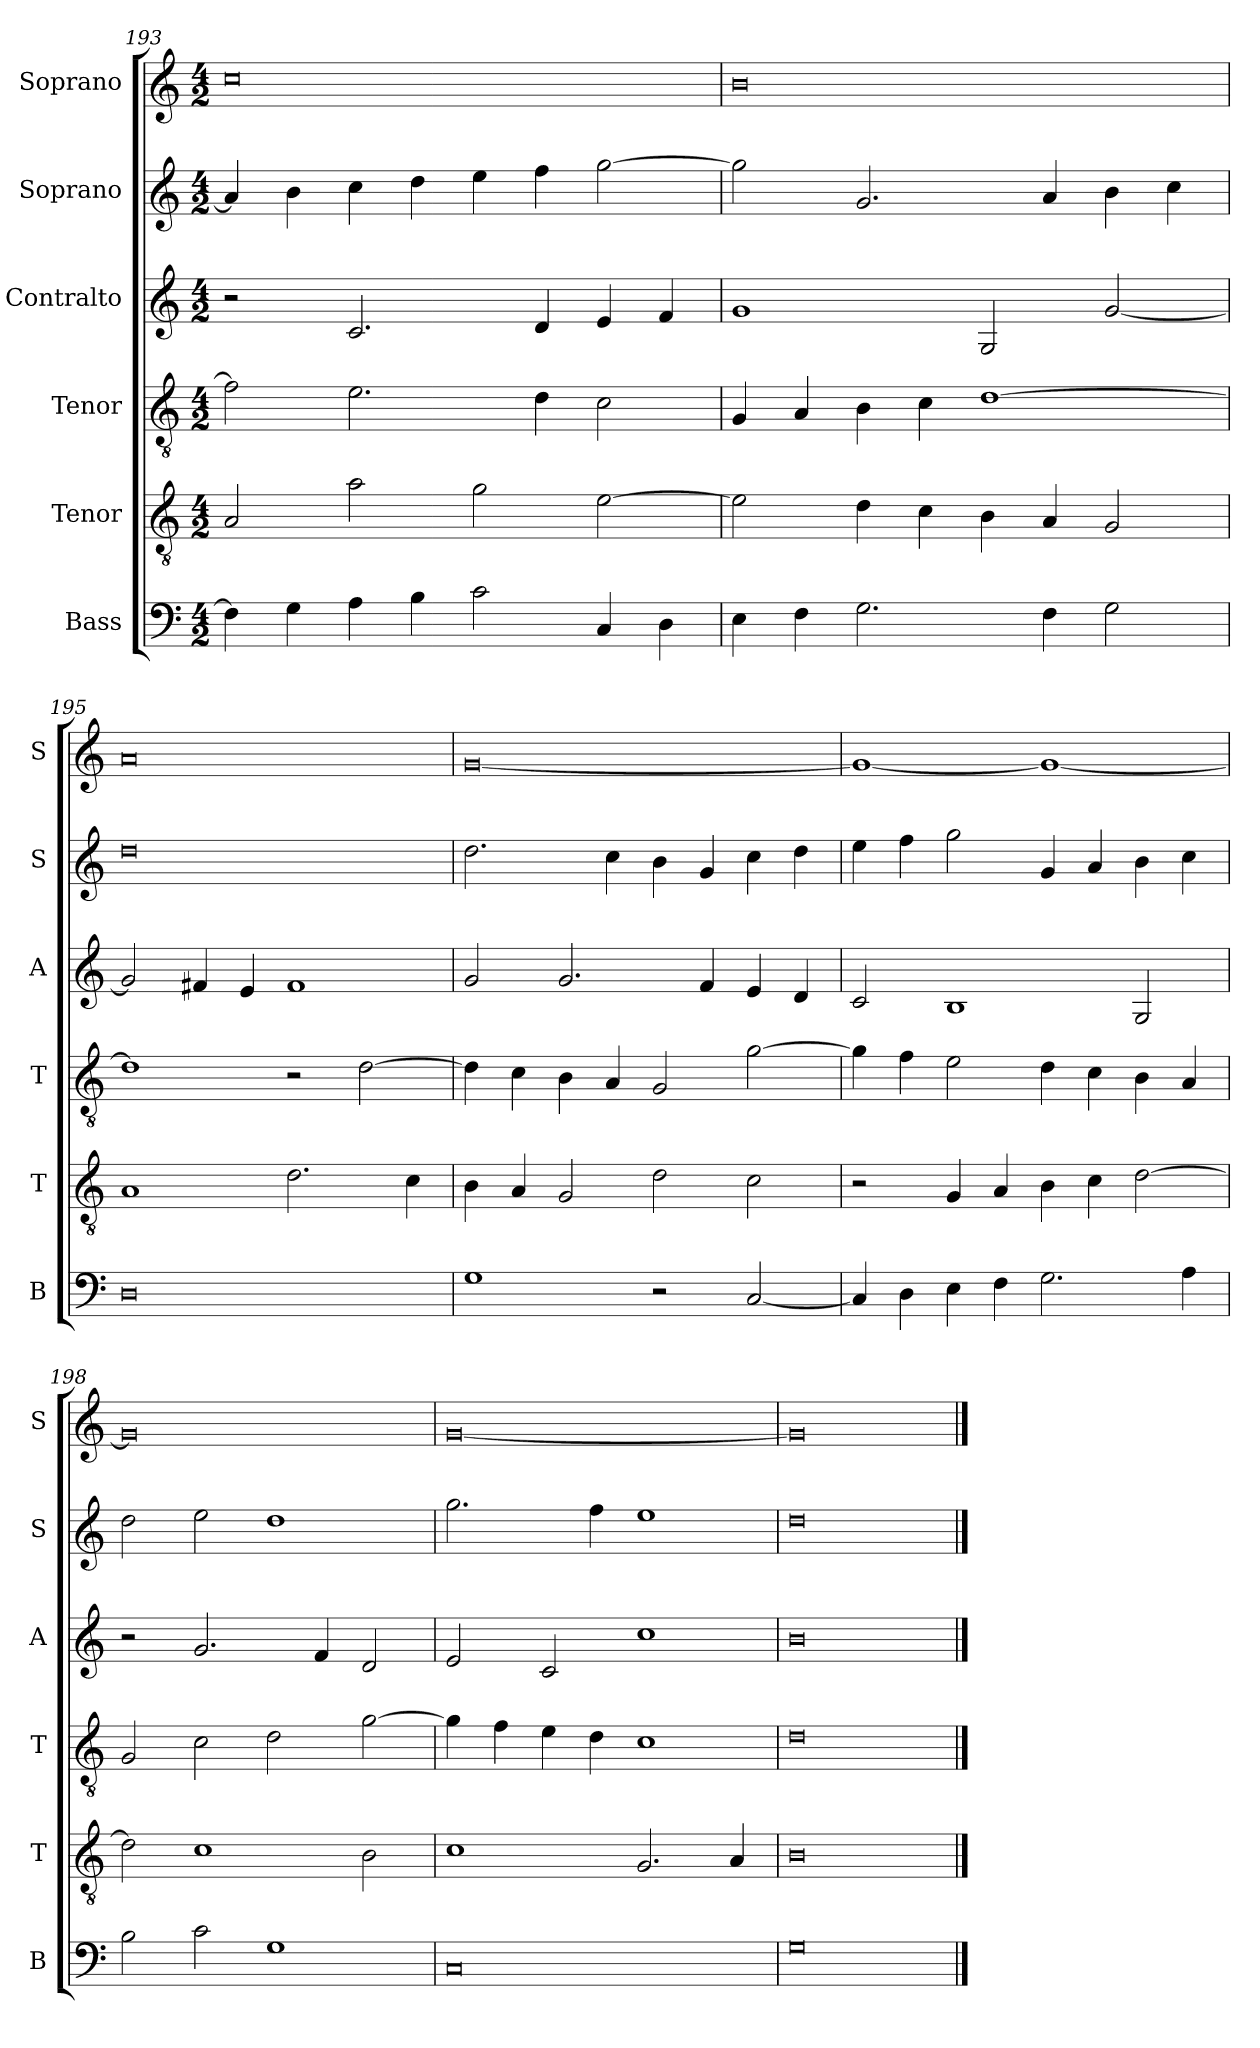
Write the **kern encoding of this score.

**kern	**kern	**kern	**kern	**kern	**kern
*part6	*part5	*part4	*part3	*part2	*part1
*staff6	*staff5	*staff4	*staff3	*staff2	*staff1
*I"Bass	*I"Tenor	*I"Tenor	*I"Contralto	*I"Soprano	*I"Soprano
*I'B	*I'T	*I'T	*I'A	*I'S	*I'S
*clefF4	*clefGv2	*clefGv2	*clefG2	*clefG2	*clefG2
*k[]	*k[]	*k[]	*k[]	*k[]	*k[]
*G:mix	*G:mix	*G:mix	*G:mix	*G:mix	*G:mix
*M4/2	*M4/2	*M4/2	*M4/2	*M4/2	*M4/2
=193	=193	=193	=193	=193	=193
4F]	2A	2f]	2r	4a]	0cc
4G	.	.	.	4b	.
4A	2a	2.e	2.c	4cc	.
4B	.	.	.	4dd	.
2c	2g	.	.	4ee	.
.	.	4d	4d	4ff	.
4C	[2e	2c	4e	[2gg	.
4D	.	.	4f	.	.
=194	=194	=194	=194	=194	=194
4E	2e]	4G	1g	2gg]	0b
4F	.	4A	.	.	.
2.G	4d	4B	.	2.g	.
.	4c	4c	.	.	.
.	4B	[1d	2G	.	.
4F	4A	.	.	4a	.
2G	2G	.	[2g	4b	.
.	.	.	.	4cc	.
=195	=195	=195	=195	=195	=195
0D	1A	1d]	2g]	0dd	0a
.	.	.	4f#X	.	.
.	.	.	4e	.	.
.	2.d	2r	1f#	.	.
.	.	[2d	.	.	.
.	4c	.	.	.	.
=196	=196	=196	=196	=196	=196
1G	4B	4d]	2g	2.dd	[0g
.	4A	4c	.	.	.
.	2G	4B	2.g	.	.
.	.	4A	.	4cc	.
2r	2d	2G	.	4b	.
.	.	.	4f	4g	.
[2C	2c	[2g	4e	4cc	.
.	.	.	4d	4dd	.
=197	=197	=197	=197	=197	=197
4C]	2r	4g]	2c	4ee	1g_
4D	.	4f	.	4ff	.
4E	4G	2e	1B	2gg	.
4F	4A	.	.	.	.
2.G	4B	4d	.	4g	1g_
.	4c	4c	.	4a	.
.	[2d	4B	2G	4b	.
4A	.	4A	.	4cc	.
=198	=198	=198	=198	=198	=198
2B	2d]	2G	2r	2dd	0g]
2c	1c	2c	2.g	2ee	.
1G	.	2d	.	1dd	.
.	.	.	4f	.	.
.	2B	[2g	2d	.	.
=199	=199	=199	=199	=199	=199
0C	1c	4g]	2e	2.gg	[0g
.	.	4f	.	.	.
.	.	4e	2c	.	.
.	.	4d	.	4ff	.
.	2.G	1c	1cc	1ee	.
.	4A	.	.	.	.
=200	=200	=200	=200	=200	=200
0G	0B	0d	0b	0dd	0g]
==	==	==	==	==	==
*-	*-	*-	*-	*-	*-
